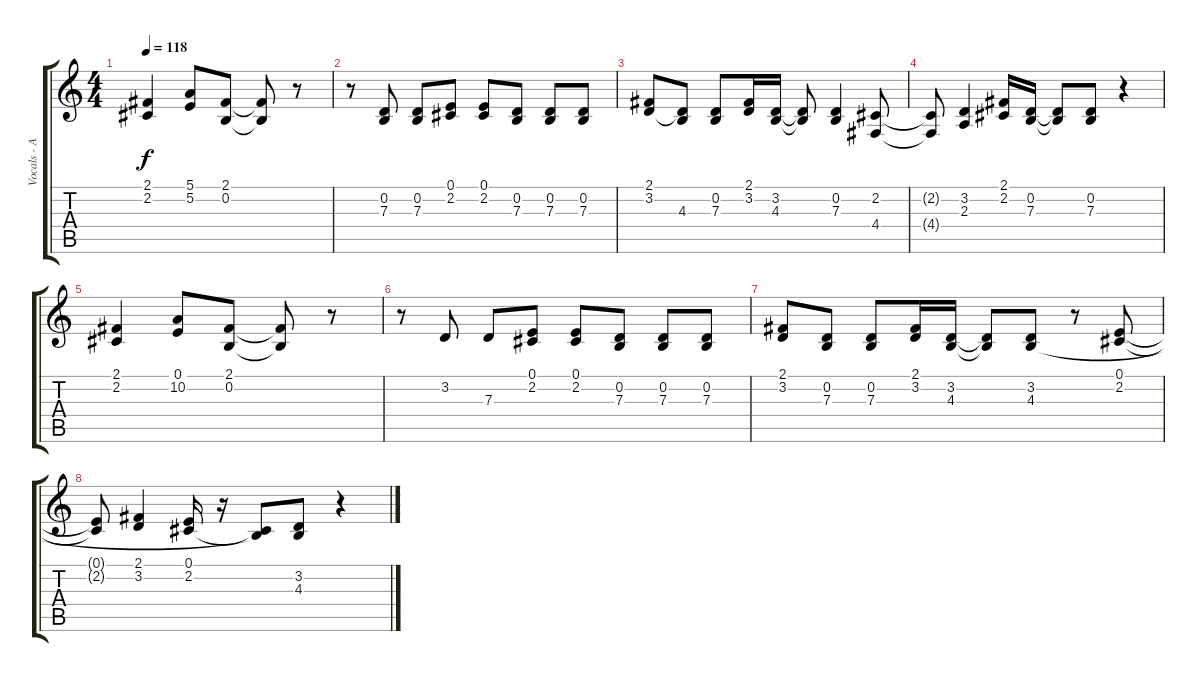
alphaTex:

\track ("Vocals - Anthony" "Vocals - A") {instrument bassoon}
\staff {score tabs}
\tuning (E4 B3 G3 D3 A2 E2) {hide}
\ts (4 4)
\tempo 118
\clef g2
\ks c
(2.1 2.2).4{dy f} (5.1 5.2).8 (2.1 0.2).8 (2.1{t} 0.2{t}).8 r.8 |
r.8 (0.2 7.3).8 (0.2 7.3).8 (0.1 2.2).8 (0.1 2.2).8 (0.2 7.3).8 (0.2 7.3).8 (0.2 7.3).8 |
(2.1 3.2).8 (3.2{t} 4.3).8 (0.2 7.3).8 (2.1 3.2).16 (3.2 4.3).16 (3.2{t} 4.3{t}).8 (0.2 7.3).4 (2.2 4.4).8 |
(2.2{t} 4.4{t}).8 (3.2 2.3).4 (2.1 2.2).16 (0.2 7.3).16 (0.2{t} 7.3{t}).8 (0.2 7.3).8 r.4 |
(2.1 2.2).4 (0.1 10.2).8 (2.1 0.2).8 (2.1{t} 0.2{t}).8 r.8 |
r.8 3.2.8 7.3.8 (0.1 2.2).8 (0.1 2.2).8 (0.2 7.3).8 (0.2 7.3).8 (0.2 7.3).8 |
(2.1 3.2).8 (0.2 7.3).8 (0.2 7.3).8 (2.1 3.2).16 (3.2 4.3).16 (3.2{t} 4.3{t}).8 (3.2 4.3).8 r.8 (0.1 2.2).8 |
(0.1{t} 2.2{t}).8 (2.1 3.2).4 (0.1 2.2).16 r.16 (2.2{t} 4.3{t}).8 (3.2 4.3).8 r.4
